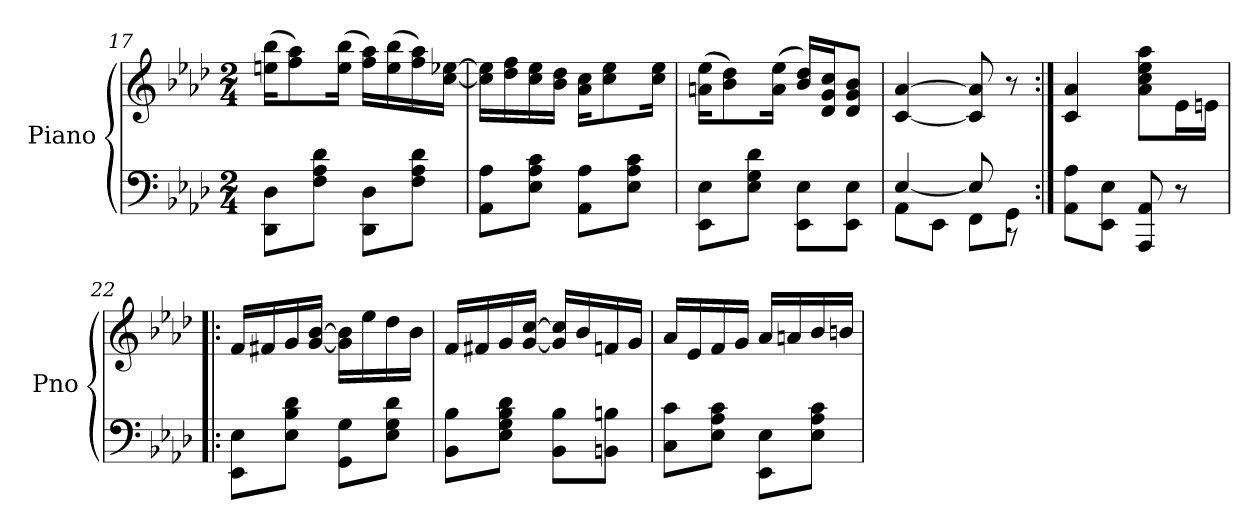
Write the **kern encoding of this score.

**kern	**kern
*part1	*part1
*staff2	*staff1
*I"Piano	*
*I'Pno	*
*clefF4	*clefG2
*k[b-e-a-d-]	*k[b-e-a-d-]
*M2/4	*M2/4
=17	=17
8DD-\ 8D-\L	(>16een\ 16bb-\KL
.	8ff\ 8aa-\)
8F\ 8A-\ 8d-\J	.
.	(>16ee\ 16bb-\Jk
8DD-\ 8D-\L	16ff\ 16aa-\LL)
.	(>16ee\ 16bb-\
8F\ 8A-\ 8d-\J	16ff\ 16aa-\)
.	[16cc\ [16ee-X\JJ
=18	=18
8AA-\ 8A-\L	16cc\] 16ee-\]LL
.	16dd-\ 16ff\
8E-\ 8A-\ 8c\J	16cc\ 16ee-\
.	16b-\ 16dd-\JJ
8AA-\ 8A-\L	16a-\ 16cc\KL
.	8cc\ 8ee-\
8E-\ 8A-\ 8c\J	.
.	16cc\ 16ee-\Jk
=19	=19
8EE-\ 8E-\L	(>16an\ 16ee-\KL
.	8b-\ 8dd-\)
8E-\ 8G\ 8d-\J	.
.	(>16a\ 16ee-\Jk
8EE-\ 8E-\L	16b-/ 16dd-/LL)
.	16d-/ 16g/ 16cc/J
8EE-\ 8E-\J	8d-/ 8g/ 8b-/J
=20	=20
*^	*
8AA-\L	[4E-/	[4c/ [4a-/
8EE-\J	.	.
8FF\L	8E-/]	8c/] 8a-/]
8GG\J	8r	8r
*v	*v	*
!!LO:LB:g=z
=21:|!	=21:|!
8AA-\ 8A-\L	4c/ 4a-/
8EE-\ 8E-\J	.
8AAA-/ 8AA-/	8a-\ 8cc\ 8ee-\ 8aa-\L
8r	16e-\L
.	16en\JJ
=22!|:	=22!|:
8EE-\ 8E-\L	16f/LL
.	16f#X/
8E-\ 8B-\ 8d-\J	16g/
.	[16g/ [16b-/JJ
8GG\ 8G\L	16g\] 16b-\]LL
.	16ee-\
8E-\ 8G\ 8d-\J	16dd-\
.	16b-\JJ
=23	=23
8BB-\ 8B-\L	16f/LL
.	16f#X/
8E-\ 8G\ 8B-\ 8d-\J	16g/
.	[16g/ [16cc/JJ
8BB-\ 8B-\L	16g/] 16cc/]LL
.	16b-/
8BBn\ 8Bn\J	16fn/
.	16g/JJ
=24	=24
8C\ 8c\L	16a-/LL
.	16e-/
8E-\ 8A-\ 8c\J	16f/
.	16g/JJ
8EE-\ 8E-\L	16a-/LL
.	16an/
8E-\ 8A-\ 8c\J	16b-/
.	16bn/JJ
=	=
*-	*-
